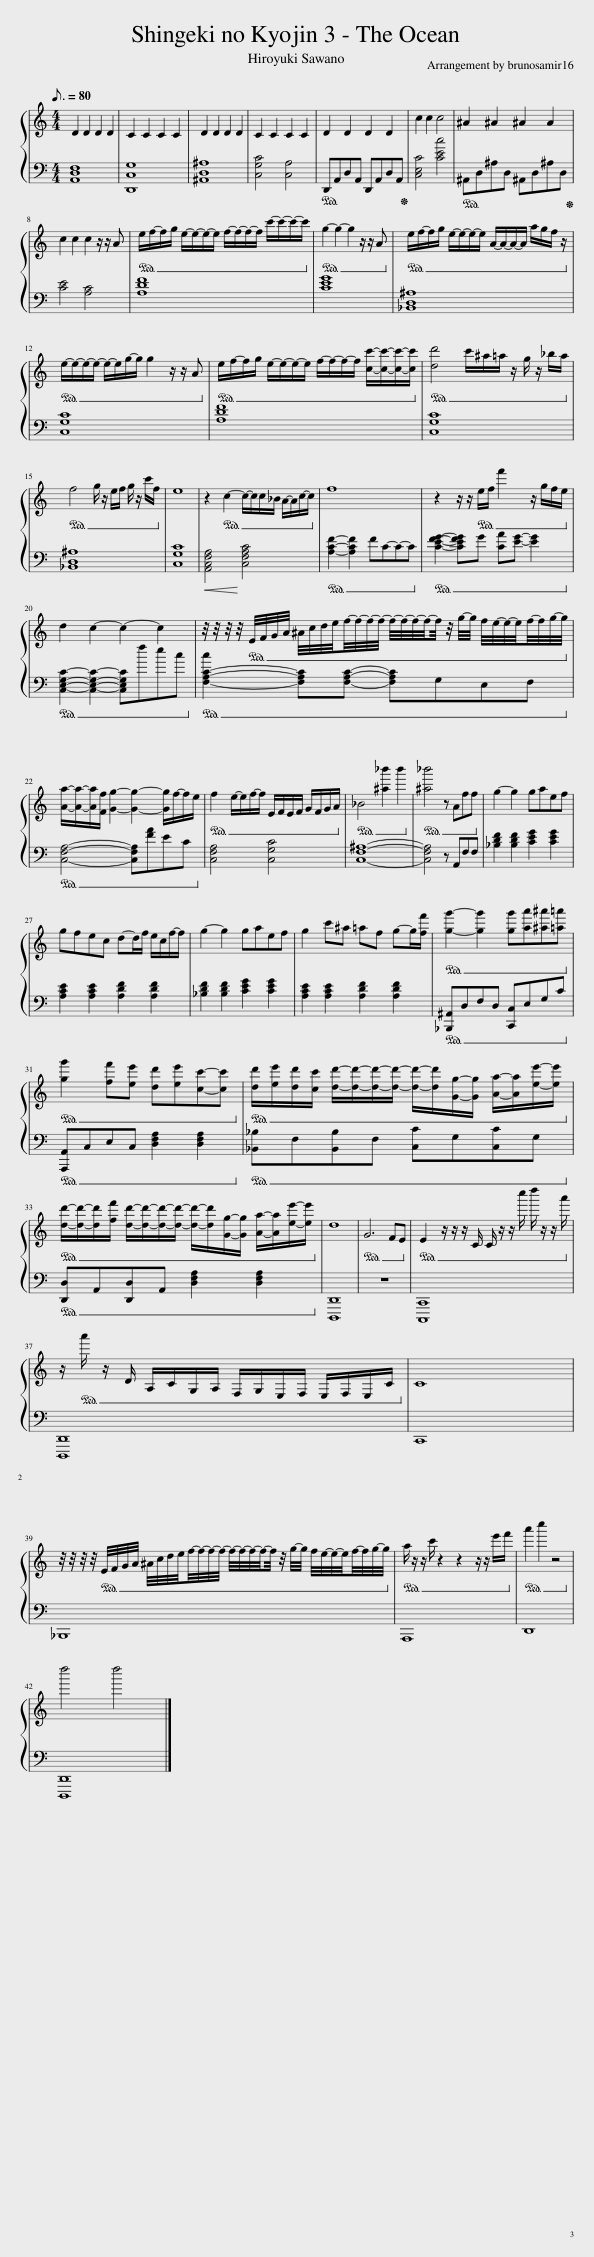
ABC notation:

X:1
%%score { 1 | 2 }
L:1/8
Q:3/16=80
M:4/4
I:linebreak $
K:C
V:1 treble
V:2 bass
V:1
 D2 D2 D2 D2 | C2 C2 C2 C2 | D2 D2 D2 D2 | C2 C2 C2 C2 | D2 D2 D2 D2 | %5
 c2 c2 c4 | ^A2 ^A2 ^A2 A2 |$ c2 c2 c2 z/ z/ A | e/f/-f/g/ e/-e/-e/-e/ f/-f/-f/-f/ c'/-c'/-c'/-c'/ | g2- g2- g2 z/ z/ A | %10
 e/f/-f/g/ e/-e/-e/-e/ A/-A/-A/-A/ a/g/f/ z/ |$ e/-e/-e/-e/- e/-e/g/-g/ g2 z/ z/ A | e/f/-f/g/ e/-e/-e/-e/ f/-f/-f/-f/ [cc']/-[cc']/-[cc']/-[cc']/ | [dd']4 c'/^a/=a/ z/ g/ z/ _b/a/ |$ f4 g/ z/ e/f/ g/ z/ c'/f/ | %15
 e8 | z2 c2- c/-c/c/_B/ A/-A/c/-c/ | f8 | z2 z/ z/ e/f/ f'2 z/ g/f/e/ |$ d2 c2- c2- c2 | %20
 z/4 z/4 z/4 z/4 E/4F/4G/4A/4 ^A/4c/4d/4e/4f/4-f/4-f/4-f/4- f/4-f/4-f/4-f/4-f/4 z/4 g/4-g/4 f/4e/4-e/4-e/4f/4-f/4g/4-g/4 |$ [Aa]/-[Aa]/-[Aa]/[Ff]/ [Gg]2- [Gg]2- [Gg]/f/-f/e/ | f2 e/-e/f/-f/ E/F/E/F/ G/F/G/A/ | _B4 [^a_b']2 b'2 | [^a_b']4 z Aff | %25
 g2- g2 gaef |$ gfec d-d/f/ e/c/f/-f/ | g2- g2 gaef | g2 c'^a =af g-g/[ff']/ | [gg']2- [gg']2 [gg'][aa'][^a^a'][=a=a'] |$ %30
 [gg']2 [ff'][ee'] [dd'][ee'][cc']-[cc'] | [dd']/[ee']/[dd']/[cc']/ [dd']/-[dd']/-[dd']/-[dd']/- [dd']/-[dd']/[Gg]/-[Gg]/ [Aa]/-[Aa]/[ee']/-[ee']/ |$ [dd']/-[dd']/-[dd']/[ff']/ [dd']/-[dd']/-[dd']/-[dd']/- [dd']/-[dd']/[Gg]/-[Gg]/ [Aa]/-[Aa]/[ee']/-[ee']/ | d8 | G6 FE | %35
 E2 z/ z/ z/ C/ C/ z/ z/ c''/ d''/ z/ z/ a'/ |$ z/ a'/ z/ D/ A,/C/G,/A,/ F,/G,/E,/F,/ E,/F,/E,/C/ | C8 |$ z/4 z/4 z/4 z/4 E/4F/4G/4A/4 ^A/4c/4d/4e/4f/4-f/4-f/4-f/4- f/4-f/4-f/4-f/4-f/4 z/4 g/4-g/4 f/4e/4-e/4-e/4f/4-f/4g/4-g/4 | a/ z/ z/ c'/ z2 z2 z/ z/ e'/f'/ | %40
 a'2 c''2 z4 |$ d''4 d''4 |] %42
V:2
 [A,,D,F,]8 | [D,,C,G,]8 | [^A,,D,^A,]8 | [C,G,C]4 [C,A,]4 |!ped! D,,A,,D,A,, D,,A,,D,A,,!ped-up! | %5
 [C,E,C]4 [CEc]4 |!ped! ^A,,D,^A,D, ^A,,D,^A,D,!ped-up! |$ [CE]4 [A,C]4 |!ped! [A,DF]8!ped-up! |!ped! [CEG]8!ped-up! | %10
!ped! [_B,,D,^A,]8!ped-up! |$!ped! [C,G,C]8!ped-up! |!ped! [A,DF]8!ped-up! |!ped! [C,G,C]8!ped-up! |$!ped! [_B,,D,^A,]8!ped-up! | %15
 [C,G,C]8 |!<(! [A,,C,F,A,]4!ped!!<)! [C,F,A,C]4!ped-up! |!ped! [A,CF]2- [A,CF]2 FC-C-C!ped-up! |!ped! [CEFG]2- [CEFG]!ped!G [CA][EG]- [EG]2!ped-up! |$!ped! [C,E,G,C]2- [C,E,G,C]2- [C,E,G,C]fec!ped-up! | %20
!ped! [F,-A,-C-c]2!ped! [F,A,C][F,A,C]- [F,A,C]G,E,F,!ped-up! |$!ped! [C,F,A,]4- [C,F,A,][FA]EC!ped-up! |!ped! [C,F,A,]4 [C,G,C]4!ped-up! |!ped! [C,F,^A,]8-!ped-up! |!ped! [C,F,A,]4 z A,,F,F,!ped-up! | %25
 [_B,DF]2 [B,DF]2 [CEG]2 [CEG]2 |$ [A,CE]2 [A,CE]2 [A,DF]2 [A,DF]2 | [_B,DF]2 [B,DF]2 [CEG]2 [CEG]2 | [A,CE]2 [A,CE]2 [A,DF]2 [A,DF]2 |!ped! [_B,,,^A,,]D,F,D, [C,,C,]E,G,C!ped-up! |$ %30
!ped! [A,,,A,,]C,E,C, [D,F,A,]2 [D,F,A,]2!ped-up! |!ped! [_B,,_B,]F,[B,,B,]F, [C,C]G,[C,C]G,!ped-up! |$!ped! [D,,D,]A,,[D,,D,]A,, [D,F,A,]2 [D,F,A,]2!ped-up! | [D,,,D,,]8 |!ped! z8!ped-up! | %35
!ped! [C,,,C,,]8!ped-up! |$ [D,,,D,,]8!ped!!ped-up! | C,,8 |$ _B,,,8!ped!!ped-up! |!ped! A,,,8!ped-up! | %40
!ped! D,,8!ped-up! |$ [D,,,D,,]8 |] %42
